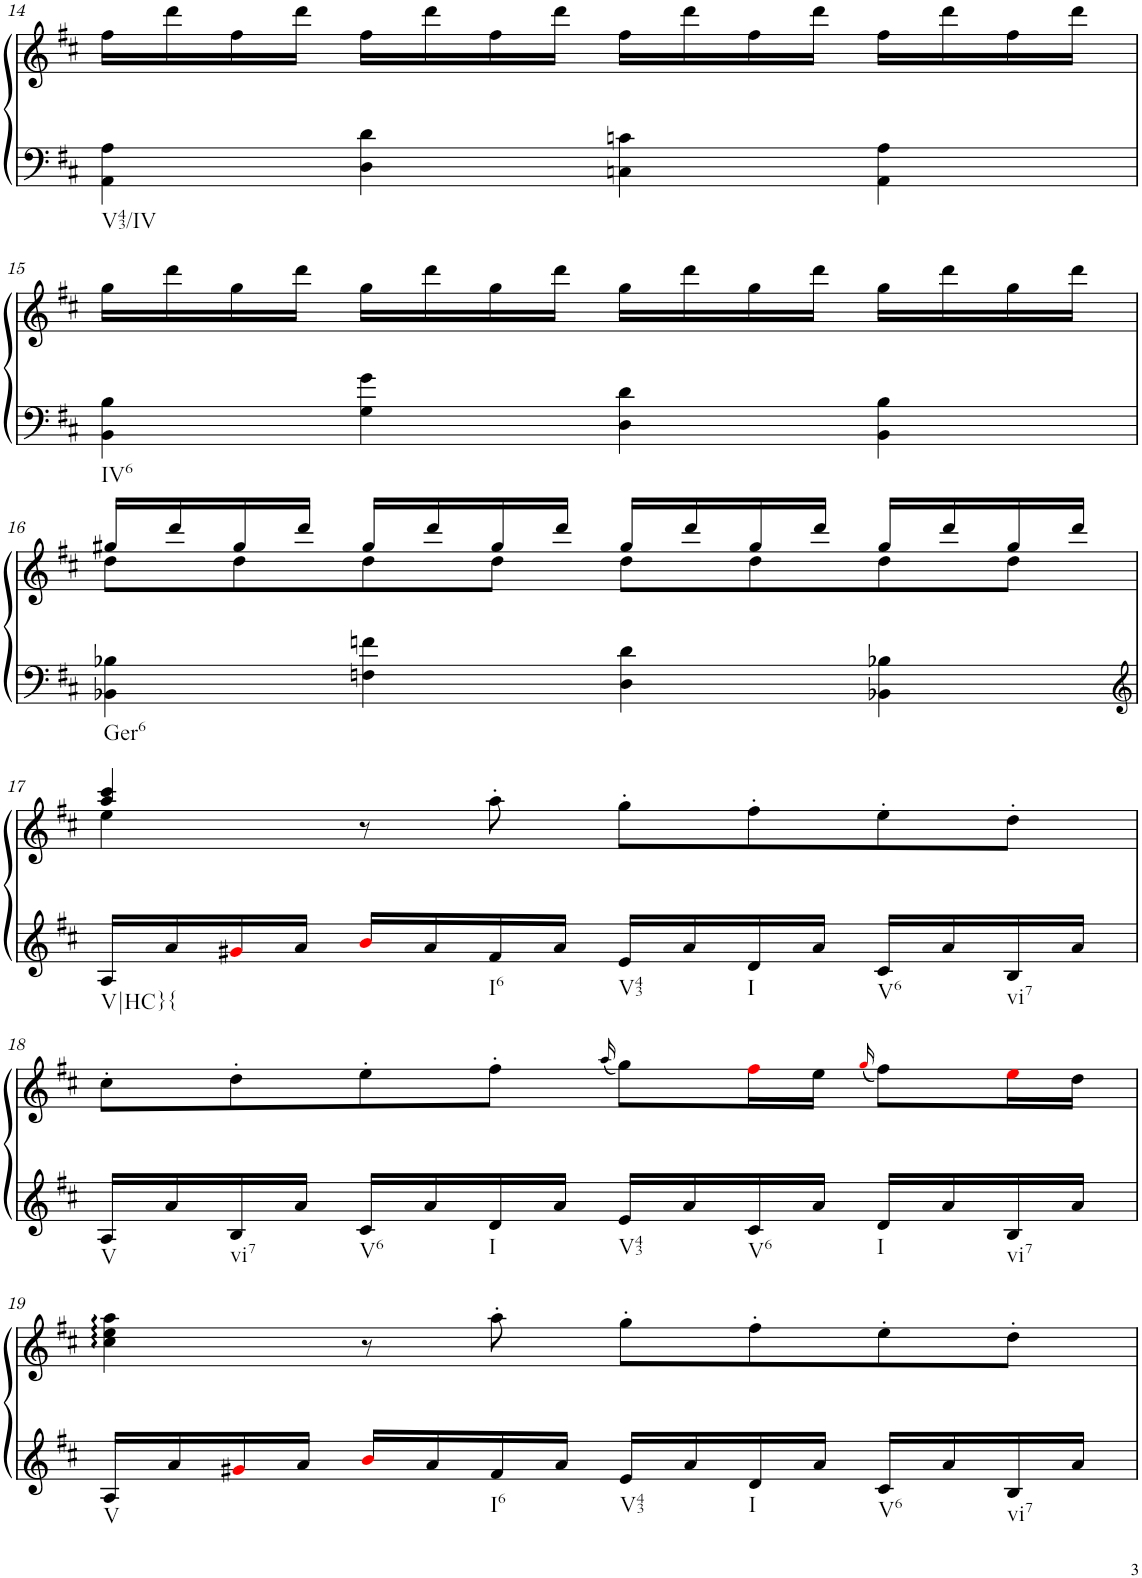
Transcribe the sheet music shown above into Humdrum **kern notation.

**kern	**kern
*part1	*part1
*staff2	*staff1
*I"unbenannt2	*
!!LO:PB:g=z
*clefF4	*clefG2
*k[f#c#]	*k[f#c#]
*M4/4	*M4/4
=14	=14
!LO:TX:b:t=V43/IV	!
4AA\ 4A\	16ff#\LL
.	16ddd\
.	16ff#\
.	16ddd\JJ
4D\ 4d\	16ff#\LL
.	16ddd\
.	16ff#\
.	16ddd\JJ
4Cn\ 4cn\	16ff#\LL
.	16ddd\
.	16ff#\
.	16ddd\JJ
4AA\ 4A\	16ff#\LL
.	16ddd\
.	16ff#\
.	16ddd\JJ
!!LO:LB:g=z
=15	=15
!LO:TX:b:t=IV6	!
4BB\ 4B\	16gg\LL
.	16ddd\
.	16gg\
.	16ddd\JJ
4G\ 4g\	16gg\LL
.	16ddd\
.	16gg\
.	16ddd\JJ
4D\ 4d\	16gg\LL
.	16ddd\
.	16gg\
.	16ddd\JJ
4BB\ 4B\	16gg\LL
.	16ddd\
.	16gg\
.	16ddd\JJ
!!LO:LB:g=z
=16	=16
*	*^
!LO:TX:b:t=Ger6	!	!
4BB-X\ 4B-X\	16gg#X/LL	8dd\L
.	16ddd/	.
.	16gg#/	8dd\
.	16ddd/JJ	.
4Fn\ 4fn\	16gg#/LL	8dd\
.	16ddd/	.
.	16gg#/	8dd\J
.	16ddd/JJ	.
4D\ 4d\	16gg#/LL	8dd\L
.	16ddd/	.
.	16gg#/	8dd\
.	16ddd/JJ	.
4BB-X\ 4B-X\	16gg#/LL	8dd\
.	16ddd/	.
.	16gg#/	8dd\J
.	16ddd/JJ	.
!!LO:LB:g=z	!!
=17	=17	=17
*clefG2	*	*
!LO:TX:b:t=V|HC}{	!	!
16A/LL	4aa/ 4ccc#/	4ee\
16a/	.	.
16g#Xi/	.	.
16a/JJ	.	.
16bi/LL	8r	2.ryy
16a/	.	.
!LO:TX:b:t=I6	!	!
16f#/	8aa'>\	.
16a/JJ	.	.
!LO:TX:b:t=V43	!	!
16e/LL	8gg'>\L	.
16a/	.	.
!LO:TX:b:t=I	!	!
16d/	8ff#'>\	.
16a/JJ	.	.
!LO:TX:b:t=V6	!	!
16c#/LL	8ee'>\	.
16a/	.	.
!LO:TX:b:t=vi7	!	!
16B/	8dd'>\J	.
16a/JJ	.	.
*	*v	*v
!!LO:LB:g=z
=18	=18
!LO:TX:b:t=V	!
16A/LL	8cc#'\L
16a/	.
!LO:TX:b:t=vi7	!
16B/	8dd'\
16a/JJ	.
!LO:TX:b:t=V6	!
16c#/LL	8ee'\
16a/	.
!LO:TX:b:t=I	!
16d/	8ff#'\J
16a/JJ	.
.	(16qaa/
!LO:TX:b:t=V43	!
16e/LL	8gg\L)
16a/	.
!LO:TX:b:t=V6	!
16c#/	16ff#i\L
16a/JJ	16ee\JJ
.	(16qggi/
!LO:TX:b:t=I	!
16d/LL	8ff#\L)
16a/	.
!LO:TX:b:t=vi7	!
16B/	16eei\L
16a/JJ	16dd\JJ
!!LO:LB:g=z
=19	=19
!LO:TX:b:t=V	!
16A/LL	4cc#\ 4ee\ 4aa\
16a/	.
16g#Xi/	.
16a/JJ	.
16bi/LL	8r
16a/	.
!LO:TX:b:t=I6	!
16f#/	8aa'\
16a/JJ	.
!LO:TX:b:t=V43	!
16e/LL	8gg'\L
16a/	.
!LO:TX:b:t=I	!
16d/	8ff#'\
16a/JJ	.
!LO:TX:b:t=V6	!
16c#/LL	8ee'\
16a/	.
!LO:TX:b:t=vi7	!
16B/	8dd'\J
16a/JJ	.
=	=
*-	*-
